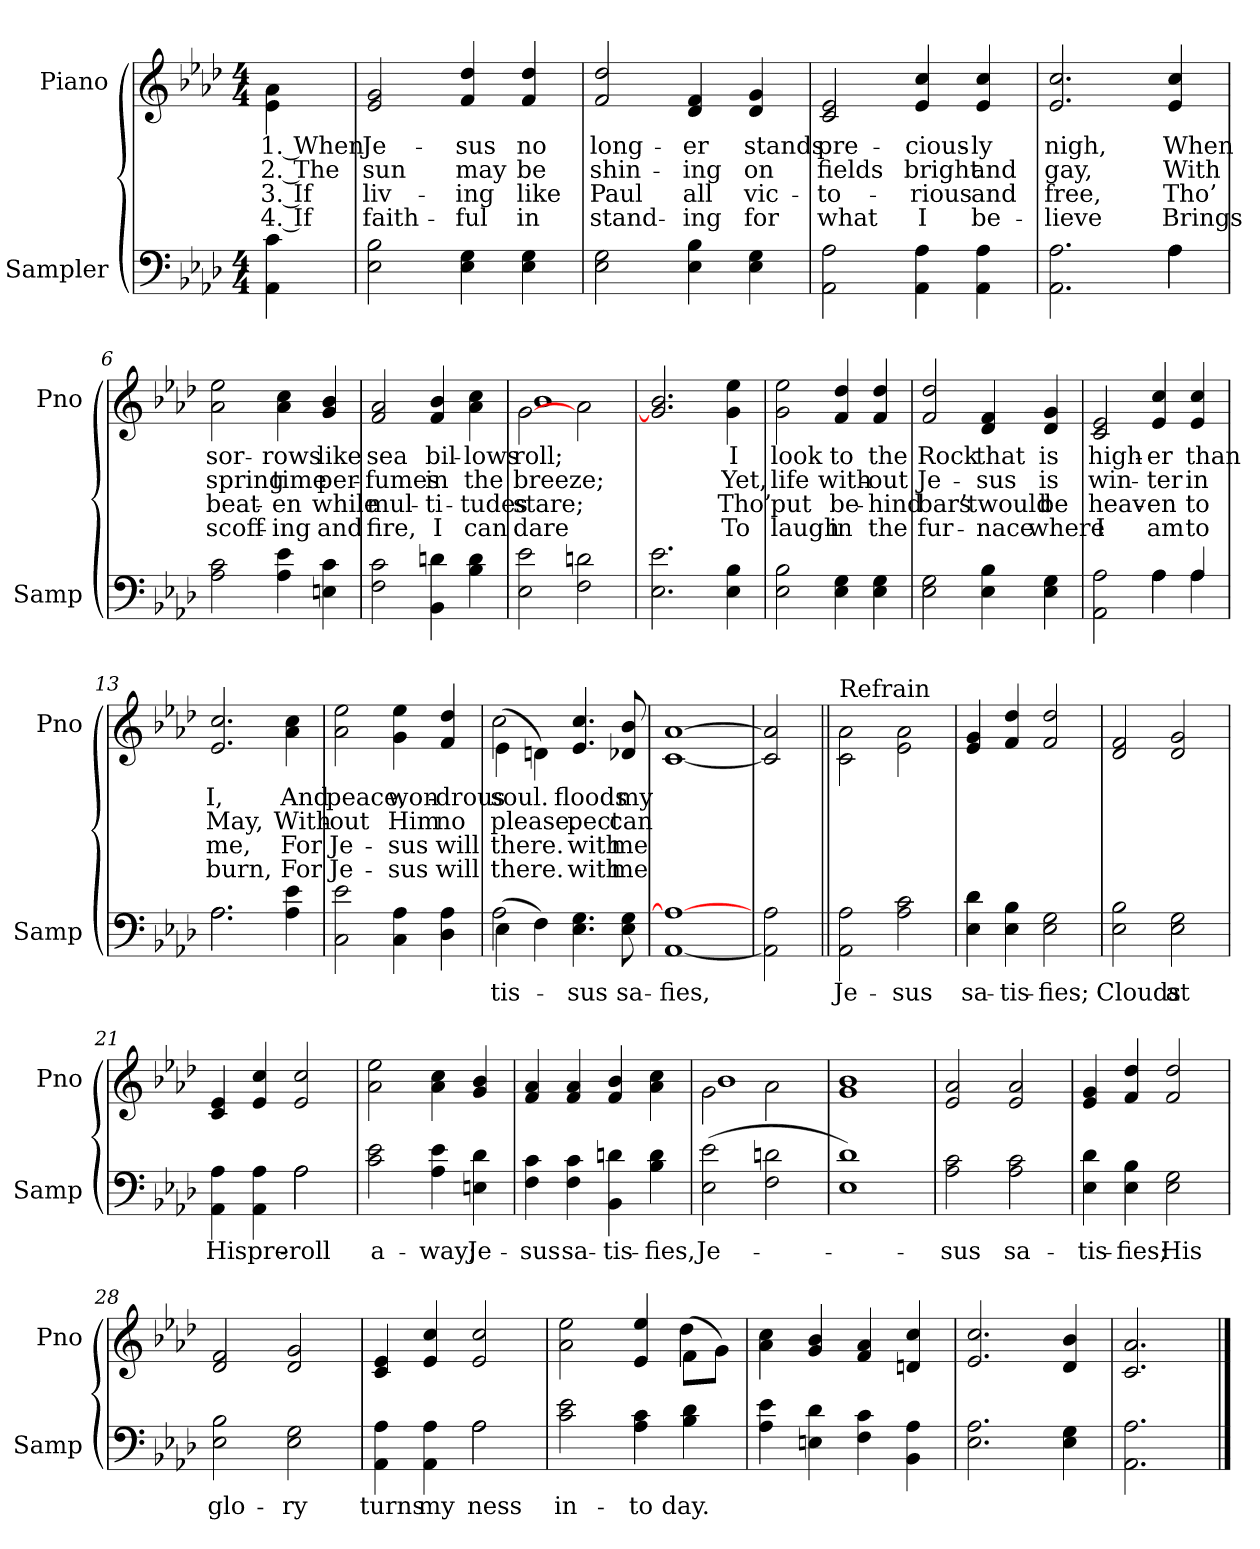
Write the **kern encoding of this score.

**kern	**text	**kern	**text	**text	**text	**text
*part2	*part2	*part1	*part1	*part1	*part1	*part1
*staff2	*staff2	*staff1	*staff1	*staff1	*staff1	*staff1
*I"Sampler	*	*I"Piano	*	*	*	*
*I'Samp	*	*I'Pno	*	*	*	*
*clefF4	*	*clefG2	*	*	*	*
*k[b-e-a-d-]	*	*k[b-e-a-d-]	*	*	*	*
*A-:	*	*A-:	*	*	*	*
*M4/4	*	*M4/4	*	*	*	*
=1	=1	=1	=1	=1	=1	=1
4AA- 4c	.	4e-\ 4a-\	1. When	2. The	3. If	4. If
=2	=2	=2	=2	=2	=2	=2
2E- 2B-	.	2e- 2g	Je-	sun	liv-	faith-
4E- 4G	.	4f 4dd-	-sus	may	-ing	-ful
4E- 4G	.	4f 4dd-	no	be	like	in
=3	=3	=3	=3	=3	=3	=3
2E- 2G	.	2f 2dd-	long-	shin-	Paul	stand-
4E- 4B-	.	4d- 4f	-er	-ing	all	-ing
4E- 4G	.	4d- 4g	stands	on	vic-	for
=4	=4	=4	=4	=4	=4	=4
2AA- 2A-	.	2c 2e-	pre-	fields	-to-	what
4AA- 4A-	.	4e- 4cc	-cious-	bright	-rious	I
4AA- 4A-	.	4e- 4cc	-ly	and	and	be-
=5	=5	=5	=5	=5	=5	=5
*^	*	*	*	*	*	*
2.AA- 2.A-	2.ryy	.	2.e- 2.cc	nigh,	gay,	free,	-lieve
4A-\	4A-	.	4e- 4cc	When	With	Tho’	Brings
*v	*v	*	*	*	*	*	*
=6	=6	=6	=6	=6	=6	=6
2A- 2c	.	2a- 2ee-	sor-	spring-	beat-	scoff-
4A- 4e-	.	4a- 4cc	-rows	-time	-en	-ing
4En 4c	.	4g 4b-	like	per-	while	and
=7	=7	=7	=7	=7	=7	=7
2F 2c	.	2f 2a-	sea	-fumes	mul-	fire,
4BB- 4dn	.	4f 4b-	bil-	in	-ti-	I
4B- 4d	.	4a- 4cc	-lows	the	-tudes	can
=8	=8	=8	=8	=8	=8	=8
*	*	*^	*	*	*	*
2E- 2e-	.	([2g\	1b-)	roll;	breeze;	stare;	dare
2F 2dn	.	2a-\	.	.	.	.	.
*	*	*v	*v	*	*	*	*
=9	=9	=9	=9	=9	=9	=9
2.E- 2.e-	.	2.g] 2.b-	.	.	.	.
4E- 4B-	.	4g 4ee-	I	Yet,	Tho’	To
=10	=10	=10	=10	=10	=10	=10
2E- 2B-	.	2g 2ee-	look	life	put	laugh
4E- 4G	.	4f 4dd-	to	with-	be-	in
4E- 4G	.	4f 4dd-	the	-out	-hind	the
=11	=11	=11	=11	=11	=11	=11
2E- 2G	.	2f 2dd-	Rock	Je-	bars	fur-
4E- 4B-	.	4d- 4f	that	-sus	’twould	-nace
4E- 4G	.	4d- 4g	is	is	be	where
=12	=12	=12	=12	=12	=12	=12
*^	*	*	*	*	*	*
2AA- 2A-	2ryy	.	2c 2e-	high-	win-	heav-	I
4A-\	4A-	.	4e- 4cc	-er	-ter	-en	am
4A-/	4A-	.	4e- 4cc	than	in	to	to
=13	=13	=13	=13	=13	=13	=13	=13
2.A-\	2.A-	.	2.e- 2.cc	I,	May,	me,	burn,
4A- 4e-	4ryy	.	4a- 4cc	And	With-	For	For
*v	*v	*	*	*	*	*	*
=14	=14	=14	=14	=14	=14	=14
2C 2e-	.	2a- 2ee-	peace,	-out	Je-	Je-
4C 4A-	.	4g 4ee-	won-	Him	-sus	-sus
4D- 4A-	.	4f 4dd-	-drous	no	will	will
=15	=15	=15	=15	=15	=15	=15
*^	*	*^	*	*	*	*
(4E-\	2A-	-tis-	(4e-\	2cc	soul.	please.	there.	there.
4F\)	.	.	4dn\)	.	.	.	.	.
4.E- 4.G	2ryy	-sus	4.e- 4.cc	2ryy	floods	-pect	with	with
8E- 8G	.	sa-	8d-X 8b-	.	my	can	me	me
*v	*v	*	*	*	*	*	*	*
*	*	*v	*v	*	*	*	*
=16	=16	=16	=16	=16	=16	=16
[1AA- 1A-_	-fies,	[1c [1a-	.	.	.	.
=17	=17	=17	=17	=17	=17	=17
2AA-] 2A-	.	2c] 2a-]	.	.	.	.
=18||	=18||	=18||	=18||	=18||	=18||	=18||
!	!	!LO:TX:t=Refrain	!	!	!	!
2AA- 2A-	Je-	2c\ 2a-\	.	.	.	.
2A- 2c	-sus	2e-\ 2a-\	.	.	.	.
=19	=19	=19	=19	=19	=19	=19
4E- 4d-	sa-	4e- 4g	.	.	.	.
4E- 4B-	-tis-	4f 4dd-	.	.	.	.
2E- 2G	-fies;	2f 2dd-	.	.	.	.
=20	=20	=20	=20	=20	=20	=20
2E- 2B-	Clouds	2d- 2f	.	.	.	.
2E- 2G	at	2d- 2g	.	.	.	.
=21	=21	=21	=21	=21	=21	=21
*^	*	*	*	*	*	*
4AA- 4A-	2ryy	His	4c 4e-	.	.	.	.
4AA- 4A-	.	pre-	4e- 4cc	.	.	.	.
2A-\	2A-	roll	2e- 2cc	.	.	.	.
*v	*v	*	*	*	*	*	*
=22	=22	=22	=22	=22	=22	=22
2c 2e-	a-	2a- 2ee-	.	.	.	.
4A- 4e-	-way;	4a- 4cc	.	.	.	.
4En 4d-	Je-	4g 4b-	.	.	.	.
=23	=23	=23	=23	=23	=23	=23
4F 4c	-sus	4f 4a-	.	.	.	.
4F 4c	sa-	4f 4a-	.	.	.	.
4BB- 4dn	-tis-	4f 4b-	.	.	.	.
4B- 4d	-fies,	4a- 4cc	.	.	.	.
=24	=24	=24	=24	=24	=24	=24
*	*	*^	*	*	*	*
(2E- 2e-	Je-	(2g\	1b-)	.	.	.	.
2F 2dn	.	2a-\	.	.	.	.	.
*	*	*v	*v	*	*	*	*
=25	=25	=25	=25	=25	=25	=25
1E- 1d-)	.	1g 1b-	.	.	.	.
=26	=26	=26	=26	=26	=26	=26
2A- 2c	-sus	2e- 2a-	.	.	.	.
2A- 2c	sa-	2e- 2a-	.	.	.	.
=27	=27	=27	=27	=27	=27	=27
4E- 4d-	-tis-	4e- 4g	.	.	.	.
4E- 4B-	-fies;	4f 4dd-	.	.	.	.
2E- 2G	His	2f 2dd-	.	.	.	.
=28	=28	=28	=28	=28	=28	=28
2E- 2B-	glo-	2d- 2f	.	.	.	.
2E- 2G	-ry	2d- 2g	.	.	.	.
=29	=29	=29	=29	=29	=29	=29
*^	*	*	*	*	*	*
4AA- 4A-	2ryy	turns	4c 4e-	.	.	.	.
4AA- 4A-	.	my	4e- 4cc	.	.	.	.
2A-\	2A-	-ness	2e- 2cc	.	.	.	.
*v	*v	*	*	*	*	*	*
=30	=30	=30	=30	=30	=30	=30
*	*	*^	*	*	*	*
2c 2e-	in-	2a- 2ee-	2.ryy	.	.	.	.
4A- 4c	-to	4e- 4ee-	.	.	.	.	.
4B- 4d-	day.	(8f\L	4dd-	.	.	.	.
.	.	8g\J)	.	.	.	.	.
*	*	*v	*v	*	*	*	*
=31	=31	=31	=31	=31	=31	=31
4A- 4e-	.	4a- 4cc	.	.	.	.
4En 4d-	.	4g 4b-	.	.	.	.
4F 4c	.	4f 4a-	.	.	.	.
4BB- 4A-	.	4dn 4cc	.	.	.	.
=32	=32	=32	=32	=32	=32	=32
2.E- 2.A-	.	2.e- 2.cc	.	.	.	.
4E- 4G	.	4d- 4b-	.	.	.	.
=33	=33	=33	=33	=33	=33	=33
2.AA- 2.A-	.	2.c 2.a-	.	.	.	.
==	==	==	==	==	==	==
*-	*-	*-	*-	*-	*-	*-
